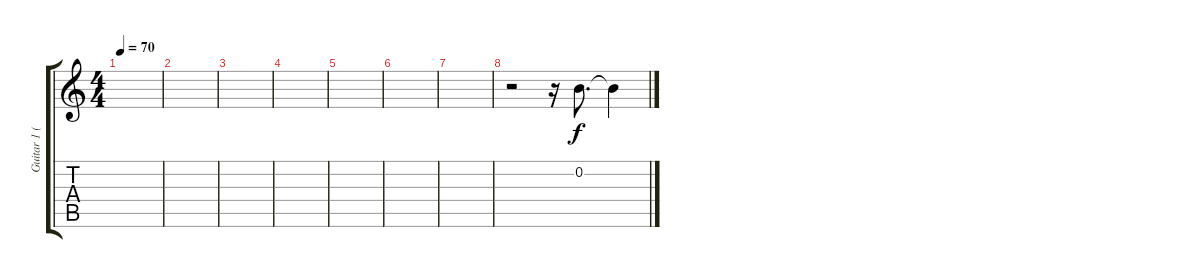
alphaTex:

\track ("Guitar 1 (Acoustic)" "Guitar 1 (") {instrument acousticguitarsteel}
\staff {score tabs}
\tuning (E4 B3 G3 D3 A2 E2) {hide}
\ts (4 4)
\tempo 70
\clef g2
\ks c
|
|
|
|
|
|
|
r.2 r.16 0.2.8{d} 0.2{t}.4
